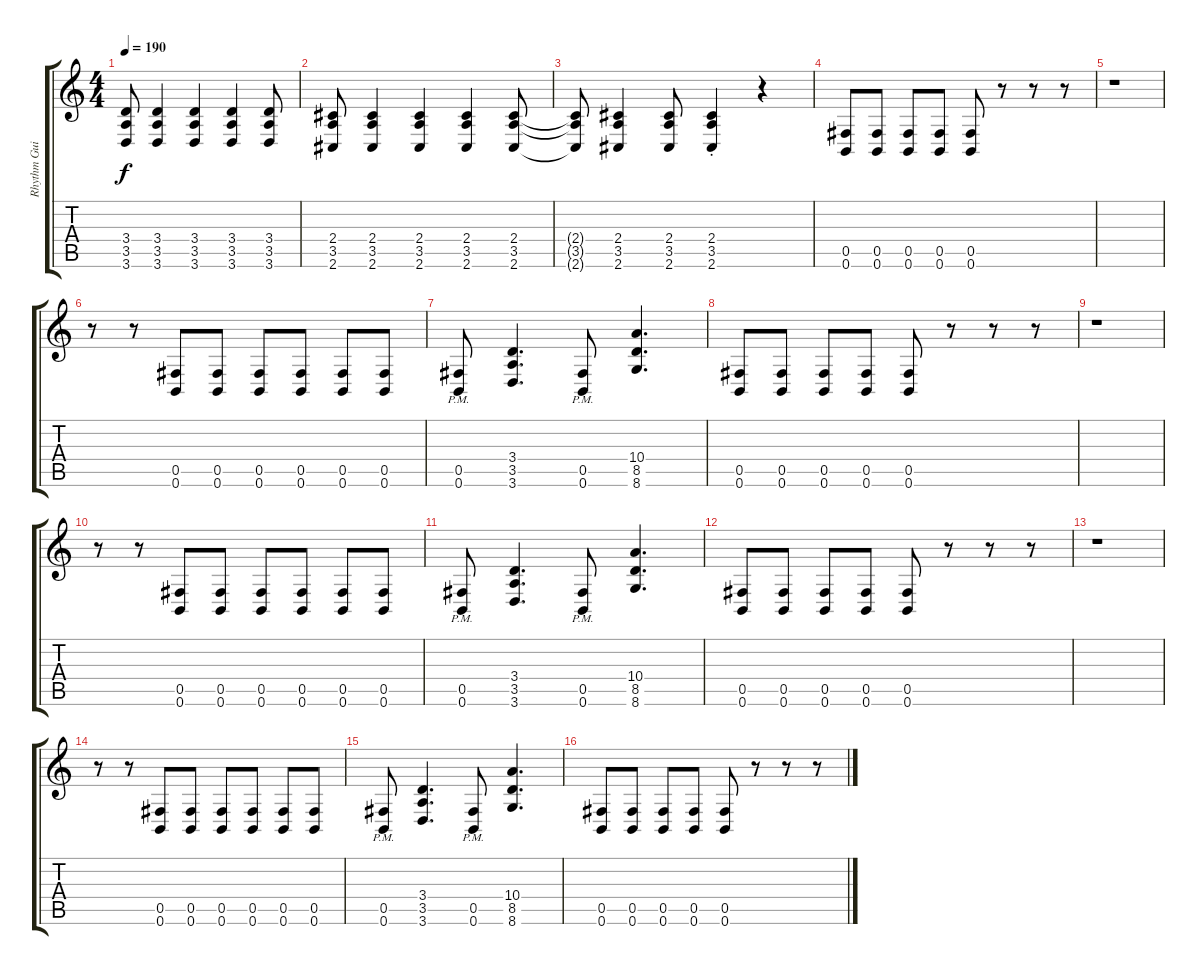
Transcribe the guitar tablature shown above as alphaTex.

\track ("Rhythm Guitar" "Rhythm Gui") {instrument overdrivenguitar}
\staff {score tabs}
\tuning (Db4 Ab3 E3 B2 Gb2 B1) {hide}
\ts (4 4)
\tempo 190
\clef g2
\ks c
(3.4 3.5 3.6).8{dy f} (3.4 3.5 3.6).4 (3.4 3.5 3.6).4 (3.4 3.5 3.6).4 (3.4 3.5 3.6).8 |
(2.4 3.5 2.6).8 (2.4 3.5 2.6).4 (2.4 3.5 2.6).4 (2.4 3.5 2.6).4 (2.4 3.5 2.6).8 |
(2.4{t} 3.5{t} 2.6{t}).8 (2.4 3.5 2.6).4 (2.4 3.5 2.6).8 (2.4{st} 3.5{st} 2.6{st}).4 r.4 |
(0.5 0.6).8 (0.5 0.6).8 (0.5 0.6).8 (0.5 0.6).8 (0.5 0.6).8 r.8 r.8 r.8 |
r.1 |
r.8 r.8 (0.5 0.6).8 (0.5 0.6).8 (0.5 0.6).8 (0.5 0.6).8 (0.5 0.6).8 (0.5 0.6).8 |
(0.5{pm} 0.6{pm}).8 (3.4 3.5 3.6).4{d} (0.5{pm} 0.6{pm}).8 (10.4 8.5 8.6).4{d} |
(0.5 0.6).8 (0.5 0.6).8 (0.5 0.6).8 (0.5 0.6).8 (0.5 0.6).8 r.8 r.8 r.8 |
r.1 |
r.8 r.8 (0.5 0.6).8 (0.5 0.6).8 (0.5 0.6).8 (0.5 0.6).8 (0.5 0.6).8 (0.5 0.6).8 |
(0.5{pm} 0.6{pm}).8 (3.4 3.5 3.6).4{d} (0.5{pm} 0.6{pm}).8 (10.4 8.5 8.6).4{d} |
(0.5 0.6).8 (0.5 0.6).8 (0.5 0.6).8 (0.5 0.6).8 (0.5 0.6).8 r.8 r.8 r.8 |
r.1 |
r.8 r.8 (0.5 0.6).8 (0.5 0.6).8 (0.5 0.6).8 (0.5 0.6).8 (0.5 0.6).8 (0.5 0.6).8 |
(0.5{pm} 0.6{pm}).8 (3.4 3.5 3.6).4{d} (0.5{pm} 0.6{pm}).8 (10.4 8.5 8.6).4{d} |
(0.5 0.6).8 (0.5 0.6).8 (0.5 0.6).8 (0.5 0.6).8 (0.5 0.6).8 r.8 r.8 r.8
